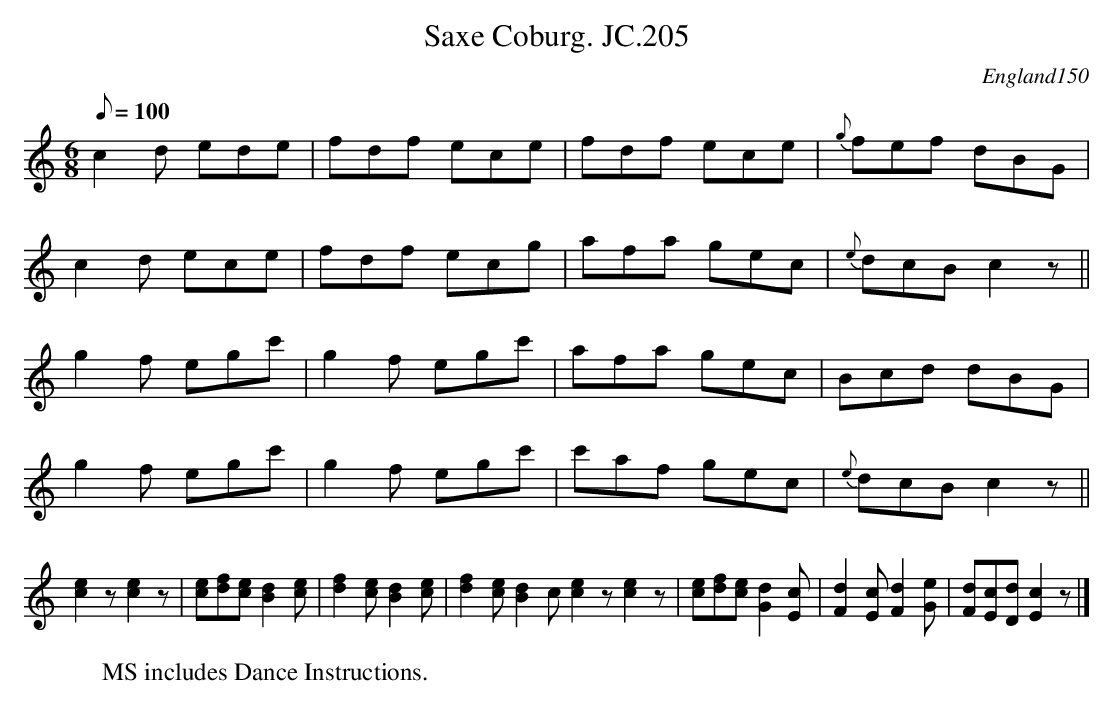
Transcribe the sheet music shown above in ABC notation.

X:1
T:Saxe Coburg. JC.205
M:6/8
L:1/8
Q:100
O:England150
K:C
c2d ede|fdf ece|fdf ece|{g}fef dBG|!
c2d ece|fdf ecg|afa gec|{e}dcBc2z||!
g2f egc'|g2f egc'|afa gec|Bcd dBG|!
g2f egc'|g2f egc'|c'af gec|{e}dcBc2z||!
[c2e2]z[c2e2]z|[ce][df][ce][B2d2][ce]|
[d2f2][ce][B2d2][ce]|[d2f2][ce][B2d2][c|!
[c2e2]z[c2e2]z|[ce][df][ce][G2d2][Ec]|
[F2d2][Ec][F2d2][Ge]|[Fd][Ec][Dd][E2c2]z|]
W:MS includes Dance Instructions.
